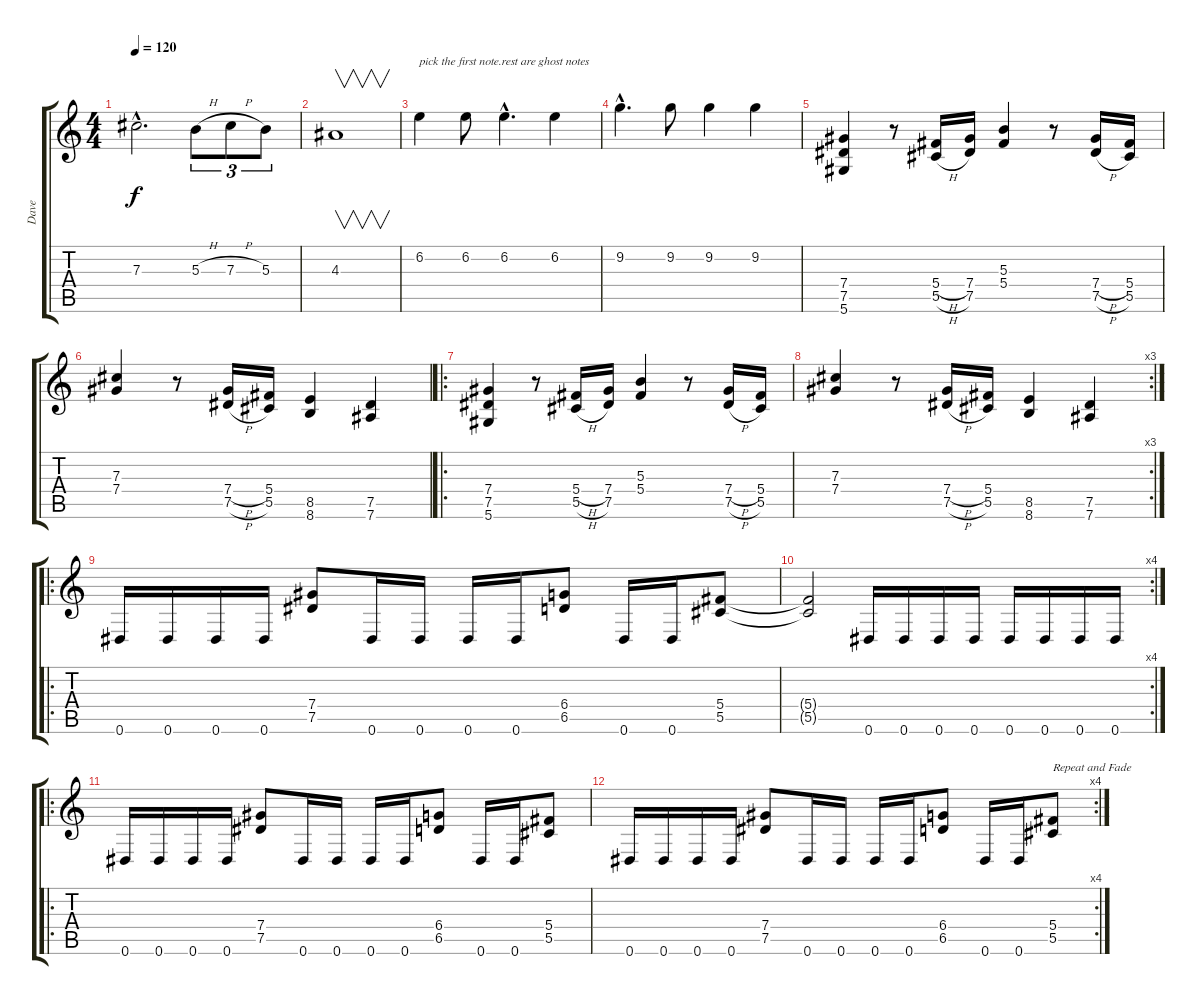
\track ("Dave" "Dave") {instrument distortionguitar}
\staff {score tabs}
\tuning (Eb4 Bb3 Gb3 Db3 Ab2 Eb2) {hide}
\ts (4 4)
\tempo 120
\clef g2
\ks c
7.3{hac}.2{d dy f} 5.3{h}.8{tu (3 2)} 7.3{h}.8{tu (3 2)} 5.3.8{tu (3 2)} |
4.3.1{v} |
6.2.4{txt "pick the first note.rest are ghost notes"} 6.2.8 6.2{hac}.4{d} 6.2.4 |
9.2{hac}.4{d} 9.2.8 9.2.4 9.2.4 |
(7.4 7.5 5.6).4 r.8 (5.4{h} 5.5{h}).16 (7.4 7.5).16 (5.3 5.4).4 r.8 (7.4{h} 7.5{h}).16 (5.4 5.5).16 |
(7.3 7.4).4 r.8 (7.4{h} 7.5{h}).16 (5.4 5.5).16 (8.5 8.6).4 (7.5 7.6).4 |
\ro
(7.4 7.5 5.6).4 r.8 (5.4{h} 5.5{h}).16 (7.4 7.5).16 (5.3 5.4).4 r.8 (7.4{h} 7.5{h}).16 (5.4 5.5).16 |
\rc 3
(7.3 7.4).4 r.8 (7.4{h} 7.5{h}).16 (5.4 5.5).16 (8.5 8.6).4 (7.5 7.6).4 |
\ro
0.6.16 0.6.16 0.6.16 0.6.16 (7.4 7.5).8 0.6.16 0.6.16 0.6.16 0.6.16 (6.4 6.5).8 0.6.16 0.6.16 (5.4 5.5).8 |
\rc 4
(5.4{t} 5.5{t}).2 0.6.16 0.6.16 0.6.16 0.6.16 0.6.16 0.6.16 0.6.16 0.6.16 |
\ro
0.6.16 0.6.16 0.6.16 0.6.16 (7.4 7.5).8 0.6.16 0.6.16 0.6.16 0.6.16 (6.4 6.5).8 0.6.16 0.6.16 (5.4 5.5).8 |
\rc 4
0.6.16 0.6.16 0.6.16 0.6.16 (7.4 7.5).8 0.6.16 0.6.16 0.6.16 0.6.16 (6.4 6.5).8 0.6.16 0.6.16 (5.4 5.5).8{txt "Repeat and Fade"}
